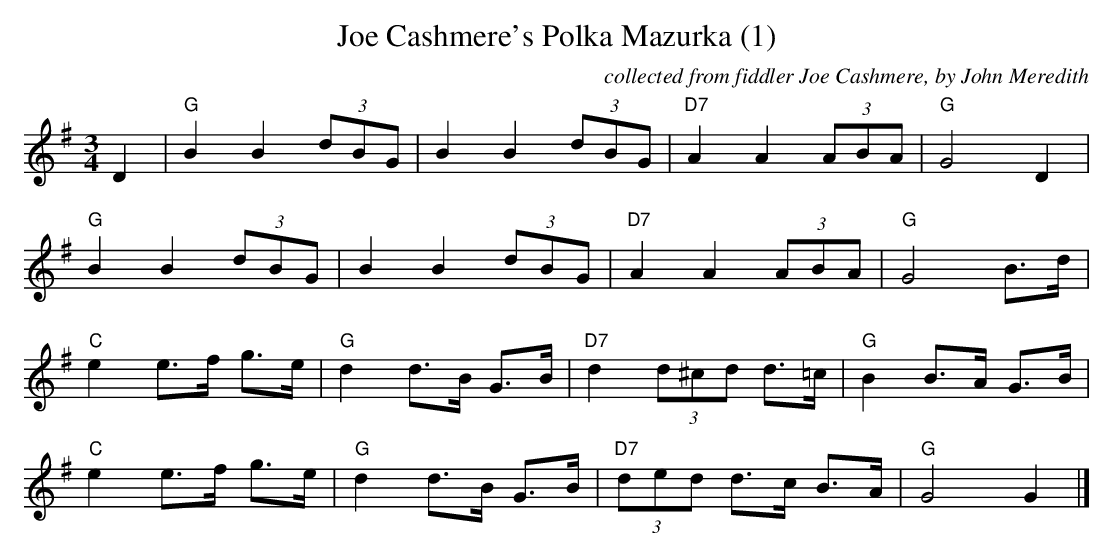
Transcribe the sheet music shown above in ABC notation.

X:1
T:Joe Cashmere's Polka Mazurka (1)
C:collected from fiddler Joe Cashmere, by John Meredith
M:3/4
L:1/8
K:G
D2|"G"B2B2(3dBG|B2B2(3dBG|"D7"A2A2(3ABA|"G"G4D2|
"G"B2B2(3dBG|B2B2(3dBG|"D7"A2A2(3ABA|"G"G4B>d|
"C"e2e>f g>e|"G"d2 d>B G>B|"D7"d2 (3d^cd d>=c|"G"B2B>A G>B|
"C"e2e>f g>e|"G"d2 d>B G>B|"D7"(3ded d>c B>A|"G"G4G2|]
